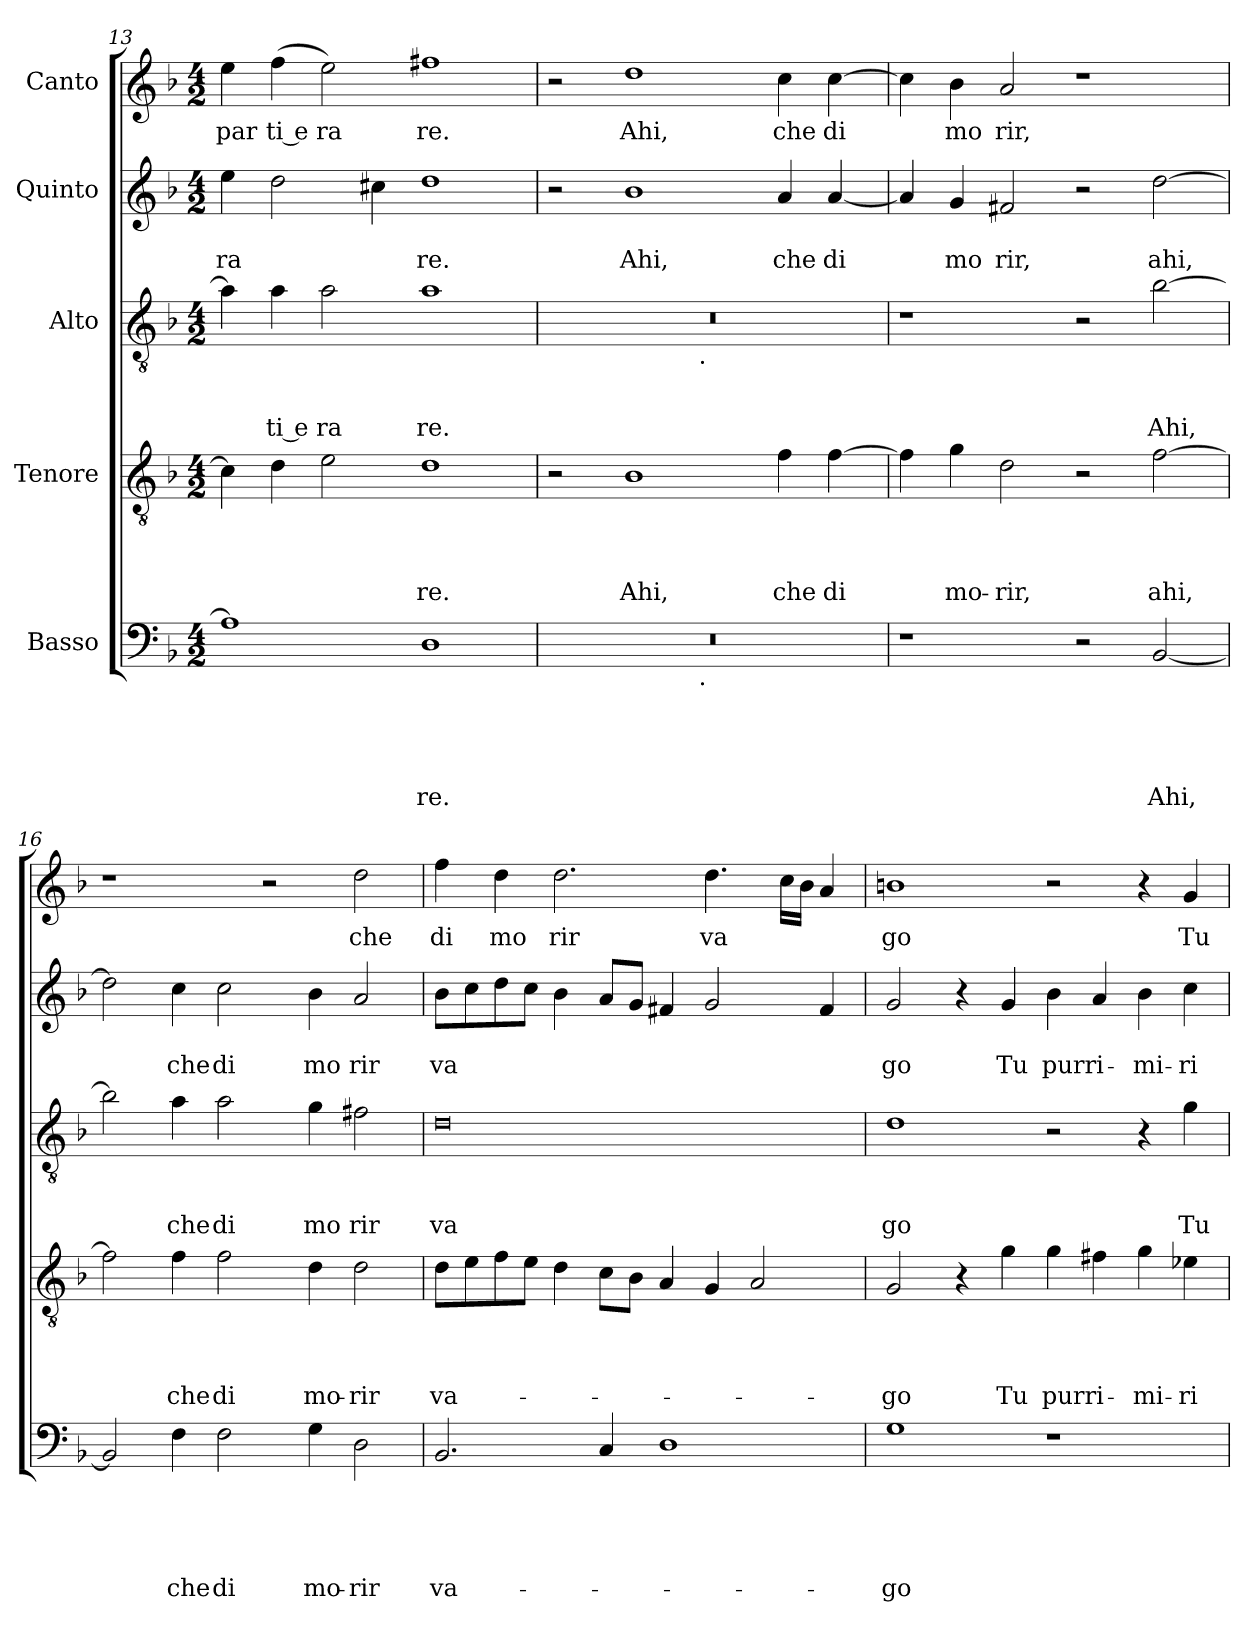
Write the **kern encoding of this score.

**kern	**text	**text	**text	**text	**text	**kern	**text	**text	**text	**text	**kern	**text	**text	**text	**kern	**text	**text	**kern	**text
*part5	*part5	*part5	*part5	*part5	*part5	*part4	*part4	*part4	*part4	*part4	*part3	*part3	*part3	*part3	*part2	*part2	*part2	*part1	*part1
*staff5	*staff5	*staff5	*staff5	*staff5	*staff5	*staff4	*staff4	*staff4	*staff4	*staff4	*staff3	*staff3	*staff3	*staff3	*staff2	*staff2	*staff2	*staff1	*staff1
*I"Basso	*	*	*	*	*	*I"Tenore	*	*	*	*	*I"Alto	*	*	*	*I"Quinto	*	*	*I"Canto	*
*clefF4	*	*	*	*	*	*clefGv2	*	*	*	*	*clefGv2	*	*	*	*clefG2	*	*	*clefG2	*
*k[b-]	*	*	*	*	*	*k[b-]	*	*	*	*	*k[b-]	*	*	*	*k[b-]	*	*	*k[b-]	*
*F:	*	*	*	*	*	*F:	*	*	*	*	*F:	*	*	*	*F:	*	*	*F:	*
*M4/2	*	*	*	*	*	*M4/2	*	*	*	*	*M4/2	*	*	*	*M4/2	*	*	*M4/2	*
=13	=13	=13	=13	=13	=13	=13	=13	=13	=13	=13	=13	=13	=13	=13	=13	=13	=13	=13	=13
!	!	!	!	!	!	!	!	!	!	!	!	!	!	!	!	!	!LO:LY:b	!	!LO:LY:b
1A]	.	.	.	.	.	4c\]	.	.	.	.	4a\]	.	.	.	4ee\	.	ra	4ee\	par
!	!	!	!	!	!	!	!	!	!	!	!	!	!	!LO:LY:b:rj	!	!	!	!	!LO:LY:b:rj
.	.	.	.	.	.	4d\	.	.	.	.	4a\	.	.	ti e	2dd\	.	.	(<4ff\	ti e
!	!	!	!	!	!	!	!	!	!	!	!	!	!	!LO:LY:b	!	!	!	!	!LO:LY:b
.	.	.	.	.	.	2e\	.	.	.	.	2a\	.	.	ra	.	.	.	2ee\)	ra
.	.	.	.	.	.	.	.	.	.	.	.	.	.	.	4cc#X\	.	.	.	.
!	!	!	!	!	!LO:LY:b	!	!	!	!	!LO:LY:b	!	!	!	!LO:LY:b	!	!	!LO:LY:b	!	!LO:LY:b
1D	.	.	.	.	-re.	1d	.	.	.	-re.	1a	.	.	re.	1dd	.	re.	1ff#X	re.
=14	=14	=14	=14	=14	=14	=14	=14	=14	=14	=14	=14	=14	=14	=14	=14	=14	=14	=14	=14
*^	*	*	*	*	*	*	*	*	*	*	*^	*	*	*	*	*	*	*	*
0r	2ryy	.	.	.	.	.	2r	.	.	.	.	0r	2ryy	.	.	.	2r	.	.	2r	.
!	!	!	!	!	!	!	!	!	!	!	!LO:LY:b	!	!	!	!	!	!	!	!LO:LY:b	!	!LO:LY:b
.	4...ryy	.	.	.	.	.	1B-	.	.	.	Ahi,	.	4...ryy	.	.	.	1b-	.	Ahi,	1dd	Ahi,
!	!	!	!	!	!	!	!	!	!	!	!	!	!LO:TX:b:t=.	!	!	!	!	!	!	!	!
!	!LO:TX:b:t=.	!	!	!	!	!	!	!	!	!	!	!	!	!	!	!	!	!	!	!	!
.	1ryy	.	.	.	.	.	.	.	.	.	.	.	1ryy	.	.	.	.	.	.	.	.
!	!	!	!	!	!	!	!	!	!	!	!LO:LY:b	!	!	!	!	!	!	!	!LO:LY:b	!	!LO:LY:b
.	.	.	.	.	.	.	4f\	.	.	.	che	.	.	.	.	.	4a/	.	che	4cc\	che
!	!	!	!	!	!	!	!	!	!	!	!LO:LY:b	!	!	!	!	!	!	!	!LO:LY:b	!	!LO:LY:b
.	.	.	.	.	.	.	[>4f\	.	.	.	di	.	.	.	.	.	[<4a/	.	di	[>4cc\	di
.	32ryy	.	.	.	.	.	.	.	.	.	.	.	32ryy	.	.	.	.	.	.	.	.
*v	*v	*	*	*	*	*	*	*	*	*	*	*v	*v	*	*	*	*	*	*	*	*
=15	=15	=15	=15	=15	=15	=15	=15	=15	=15	=15	=15	=15	=15	=15	=15	=15	=15	=15	=15
1r	.	.	.	.	.	4f\]	.	.	.	.	1r	.	.	.	4a/]	.	.	4cc\]	.
!	!	!	!	!	!	!	!	!	!	!LO:LY:b	!	!	!	!	!	!	!LO:LY:b	!	!LO:LY:b
.	.	.	.	.	.	4g\	.	.	.	mo-	.	.	.	.	4g/	.	mo	4b-\	mo
!	!	!	!	!	!	!	!	!	!	!LO:LY:b	!	!	!	!	!	!	!LO:LY:b	!	!LO:LY:b
.	.	.	.	.	.	2d\	.	.	.	-rir,	.	.	.	.	2f#X/	.	rir,	2a/	rir,
2r	.	.	.	.	.	2r	.	.	.	.	2r	.	.	.	2r	.	.	1r	.
!	!	!	!	!	!LO:LY:b	!	!	!	!	!LO:LY:b	!	!	!	!LO:LY:b	!	!	!LO:LY:b	!	!
[<2BB-/	.	.	.	.	Ahi,	[>2f\	.	.	.	ahi,	[>2b-\	.	.	Ahi,	[>2dd\	.	ahi,	.	.
=16	=16	=16	=16	=16	=16	=16	=16	=16	=16	=16	=16	=16	=16	=16	=16	=16	=16	=16	=16
2BB-/]	.	.	.	.	.	2f\]	.	.	.	.	2b-\]	.	.	.	2dd\]	.	.	1r	.
!	!	!	!	!	!LO:LY:b	!	!	!	!	!LO:LY:b	!	!	!	!LO:LY:b	!	!	!LO:LY:b	!	!
4F\	.	.	.	.	che	4f\	.	.	.	che	4a\	.	.	che	4cc\	.	che	.	.
!	!	!	!	!	!LO:LY:b	!	!	!	!	!LO:LY:b	!	!	!	!LO:LY:b	!	!	!LO:LY:b	!	!
2F\	.	.	.	.	di	2f\	.	.	.	di	2a\	.	.	di	2cc\	.	di	.	.
.	.	.	.	.	.	.	.	.	.	.	.	.	.	.	.	.	.	2r	.
!	!	!	!	!	!LO:LY:b	!	!	!	!	!LO:LY:b	!	!	!	!LO:LY:b	!	!	!LO:LY:b	!	!
4G\	.	.	.	.	mo-	4d\	.	.	.	mo-	4g\	.	.	mo	4b-\	.	mo	.	.
!	!	!	!	!	!LO:LY:b	!	!	!	!	!LO:LY:b	!	!	!	!LO:LY:b	!	!	!LO:LY:b	!	!LO:LY:b
2D\	.	.	.	.	-rir	2d\	.	.	.	-rir	2f#X\	.	.	rir	2a/	.	rir	2dd\	che
=17	=17	=17	=17	=17	=17	=17	=17	=17	=17	=17	=17	=17	=17	=17	=17	=17	=17	=17	=17
!	!	!	!	!	!LO:LY:b	!	!	!	!	!LO:LY:b	!	!	!	!LO:LY:b	!	!	!LO:LY:b	!	!LO:LY:b
2.BB-/	.	.	.	.	va-	8d\L	.	.	.	va-	0d	.	.	va	8b-\L	.	va	4ff\	di
.	.	.	.	.	.	8e\	.	.	.	.	.	.	.	.	8cc\	.	.	.	.
!	!	!	!	!	!	!	!	!	!	!	!	!	!	!	!	!	!	!	!LO:LY:b
.	.	.	.	.	.	8f\	.	.	.	.	.	.	.	.	8dd\	.	.	4dd\	mo
.	.	.	.	.	.	8e\J	.	.	.	.	.	.	.	.	8cc\J	.	.	.	.
!	!	!	!	!	!	!	!	!	!	!	!	!	!	!	!	!	!	!	!LO:LY:b
.	.	.	.	.	.	4d\	.	.	.	.	.	.	.	.	4b-\	.	.	2.dd\	rir
4C/	.	.	.	.	.	8c\L	.	.	.	.	.	.	.	.	8a/L	.	.	.	.
.	.	.	.	.	.	8B-\J	.	.	.	.	.	.	.	.	8g/J	.	.	.	.
1D	.	.	.	.	.	4A/	.	.	.	.	.	.	.	.	4f#X/	.	.	.	.
!	!	!	!	!	!	!	!	!	!	!	!	!	!	!	!	!	!	!	!LO:LY:b
.	.	.	.	.	.	4G/	.	.	.	.	.	.	.	.	2g/	.	.	4.dd\	va
.	.	.	.	.	.	2A/	.	.	.	.	.	.	.	.	.	.	.	.	.
.	.	.	.	.	.	.	.	.	.	.	.	.	.	.	.	.	.	16cc\LL	.
.	.	.	.	.	.	.	.	.	.	.	.	.	.	.	.	.	.	16b-\JJ	.
.	.	.	.	.	.	.	.	.	.	.	.	.	.	.	4f#/	.	.	4a/	.
!!LO:LB:g=z
=18	=18	=18	=18	=18	=18	=18	=18	=18	=18	=18	=18	=18	=18	=18	=18	=18	=18	=18	=18
!	!	!	!	!	!LO:LY:b	!	!	!	!	!LO:LY:b	!	!	!	!LO:LY:b	!	!	!LO:LY:b	!	!LO:LY:b
1G	.	.	.	.	-go	2G/	.	.	.	-go	1d	.	.	go	2g/	.	go	1bn	go
.	.	.	.	.	.	4r	.	.	.	.	.	.	.	.	4r	.	.	.	.
!	!	!	!	!	!	!	!	!	!	!LO:LY:b	!	!	!	!	!	!	!LO:LY:b	!	!
.	.	.	.	.	.	4g\	.	.	.	Tu	.	.	.	.	4g/	.	Tu	.	.
!	!	!	!	!	!	!	!	!	!	!LO:LY:b	!	!	!	!	!	!	!LO:LY:b	!	!
1r	.	.	.	.	.	4g\	.	.	.	purri-	2r	.	.	.	4b-\	.	purri-	2r	.
.	.	.	.	.	.	4f#X\	.	.	.	.	.	.	.	.	4a/	.	.	.	.
!	!	!	!	!	!	!	!	!	!	!LO:LY:b	!	!	!	!	!	!	!LO:LY:b	!	!
.	.	.	.	.	.	4g\	.	.	.	-mi-	4r	.	.	.	4b-\	.	-mi-	4r	.
!	!	!	!	!	!	!	!	!	!	!LO:LY:b	!	!	!	!LO:LY:b	!	!	!LO:LY:b	!	!LO:LY:b
.	.	.	.	.	.	4e-X\	.	.	.	-ri	4g\	.	.	Tu	4cc\	.	-ri	4g/	Tu
=	=	=	=	=	=	=	=	=	=	=	=	=	=	=	=	=	=	=	=
*-	*-	*-	*-	*-	*-	*-	*-	*-	*-	*-	*-	*-	*-	*-	*-	*-	*-	*-	*-
